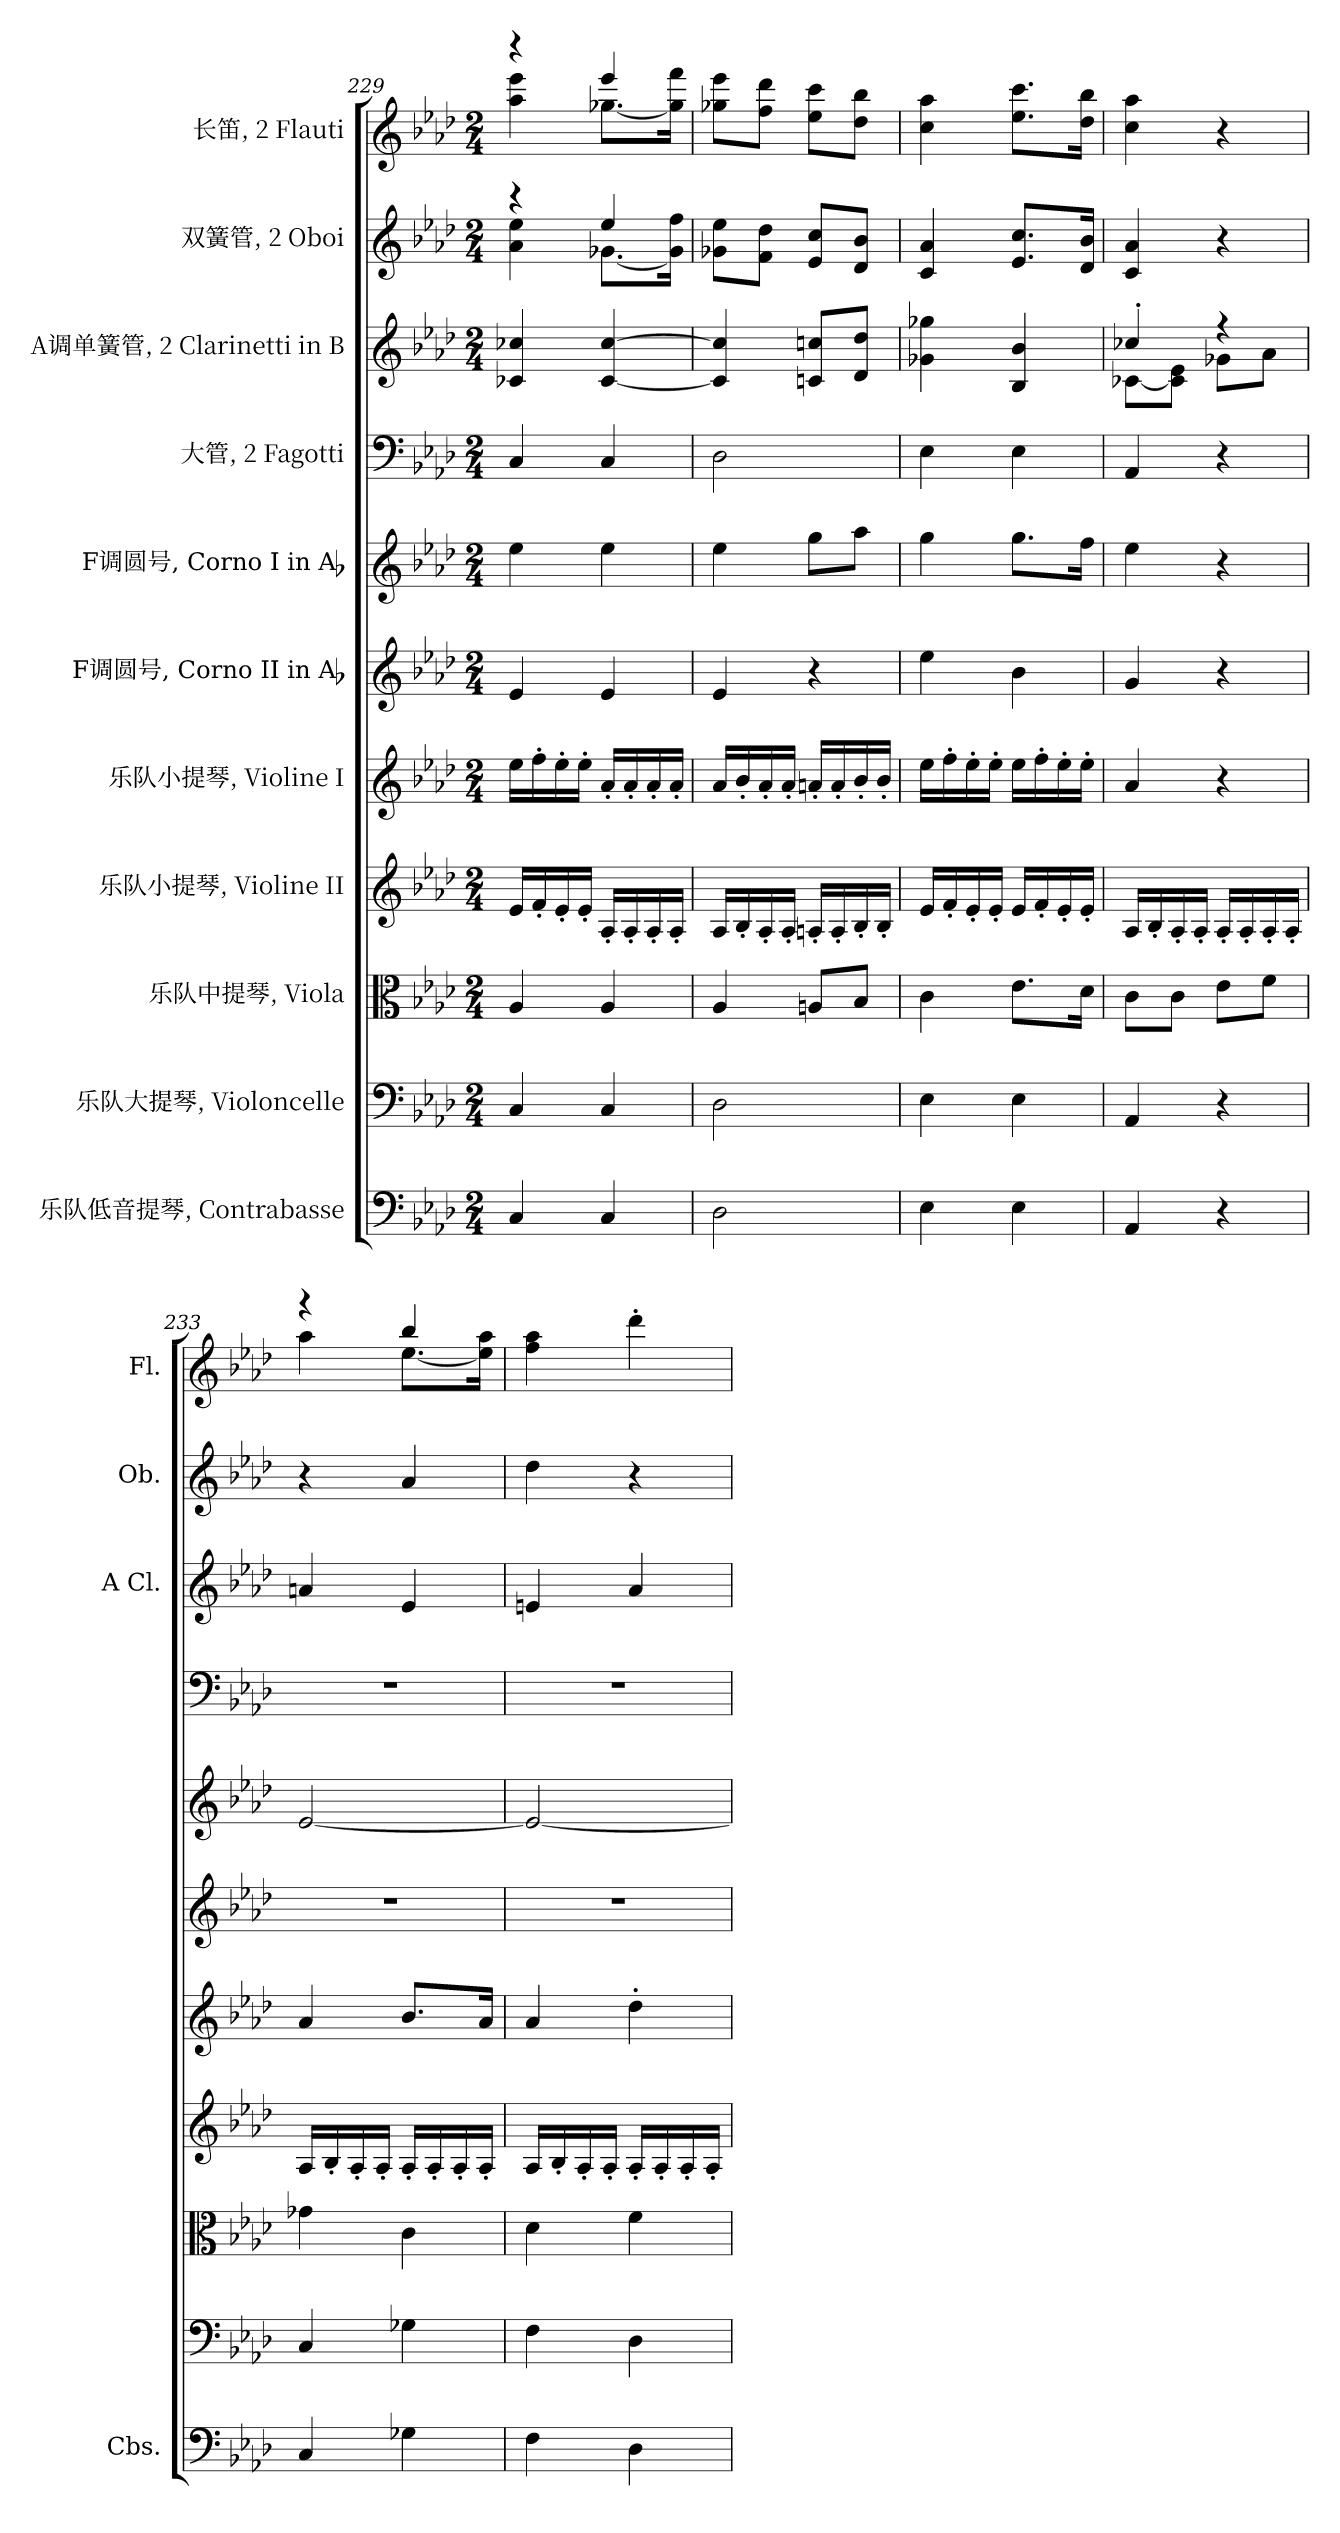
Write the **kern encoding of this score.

**kern	**kern	**kern	**kern	**kern	**kern	**kern	**kern	**kern	**kern	**kern
*part11	*part10	*part9	*part8	*part7	*part6	*part5	*part4	*part3	*part2	*part1
*staff11	*staff10	*staff9	*staff8	*staff7	*staff6	*staff5	*staff4	*staff3	*staff2	*staff1
*I"乐队低音提琴, Contrabasse	*I"乐队大提琴, Violoncelle	*I"乐队中提琴, Viola	*I"乐队小提琴, Violine II	*I"乐队小提琴, Violine I	*I"F调圆号, Corno II in Ab	*I"F调圆号, Corno I in Ab	*I"大管, 2 Fagotti	*I"A调单簧管, 2 Clarinetti in B	*I"双簧管, 2 Oboi	*I"长笛, 2 Flauti
*I'Cbs.	*	*	*	*	*	*	*	*I'A Cl.	*I'Ob.	*I'Fl.
*clefF4	*clefF4	*clefC3	*clefG2	*clefG2	*clefG2	*clefG2	*clefF4	*clefG2	*clefG2	*clefG2
*ITrd7c12	*	*	*	*	*ITrd4c7	*ITrd4c7	*	*ITrd2c3	*	*
*k[b-e-a-d-]	*k[b-e-a-d-]	*k[b-e-a-d-]	*k[b-e-a-d-]	*k[b-e-a-d-]	*k[b-e-a-d-g-]	*k[b-e-a-d-g-]	*k[b-e-a-d-]	*k[b-]	*k[b-e-a-d-]	*k[b-e-a-d-]
*M2/4	*M2/4	*M2/4	*M2/4	*M2/4	*M2/4	*M2/4	*M2/4	*M2/4	*M2/4	*M2/4
*MM61	*MM61	*MM61	*MM61	*MM61	*MM61	*MM61	*MM61	*MM61	*MM61	*MM61
=229	=229	=229	=229	=229	=229	=229	=229	=229	=229	=229
*	*	*	*	*	*	*	*	*	*^	*^
4CC/	4C/	4A-/	16e-/LL	16ee-\LL	4A-/	4a-\	4C/	4A-X/ 4a-X/	4r	4a-\ 4ee-\	4r	4aa-\ 4eee-\
.	.	.	16f'/	16ff'\	.	.	.	.	.	.	.	.
.	.	.	16e-'/	16ee-'\	.	.	.	.	.	.	.	.
.	.	.	16e-'/JJ	16ee-'\JJ	.	.	.	.	.	.	.	.
*	*	*	*	*	*	*	*	*	*	*	*MM63	*
4CC/	4C/	4A-/	16A-'/LL	16a-'/LL	4A-/	4a-\	4C/	[4A-/ [4a-/	4ee-/	[8.g-X\L	4eee-/	[8.gg-X\L
.	.	.	16A-'/	16a-'/	.	.	.	.	.	.	.	.
.	.	.	16A-'/	16a-'/	.	.	.	.	.	.	.	.
.	.	.	16A-'/JJ	16a-'/JJ	.	.	.	.	.	16g-\] 16ff\Jk	.	16gg-\] 16fff\Jk
*	*	*	*	*	*	*	*	*	*v	*v	*	*
*	*	*	*	*	*	*	*	*	*	*v	*v
!!LO:PB:g=z
=230	=230	=230	=230	=230	=230	=230	=230	=230	=230	=230
*	*	*	*	*	*	*	*	*	*	*MM60
2DD-\	2D-\	4A-/	16A-/LL	16a-/LL	4A-/	4a-\	2D-\	4A-/] 4a-/]	8g-X\ 8ee-\L	8gg-X\ 8eee-\L
.	.	.	16B-'/	16b-'/	.	.	.	.	.	.
.	.	.	16A-'/	16a-'/	.	.	.	.	8f\ 8dd-\J	8ff\ 8ddd-\J
.	.	.	16A-'/JJ	16a-'/JJ	.	.	.	.	.	.
*	*	*	*	*	*	*	*	*	*	*MM63
.	.	8An/L	16An'/LL	16an'/LL	4r	8cc\L	.	8An/ 8an/L	8e-/ 8cc/L	8ee-\ 8ccc\L
.	.	.	16A'/	16a'/	.	.	.	.	.	.
.	.	8B-/J	16B-'/	16b-'/	.	8dd-\J	.	8B-/ 8b-/J	8d-/ 8b-/J	8dd-\ 8bb-\J
.	.	.	16B-'/JJ	16b-'/JJ	.	.	.	.	.	.
=231	=231	=231	=231	=231	=231	=231	=231	=231	=231	=231
*	*	*	*	*	*	*	*	*	*	*MM59
4EE-\	4E-\	4c\	16e-/LL	16ee-\LL	4a-\	4cc\	4E-\	4e-X\ 4ee-X\	4c/ 4a-/	4cc\ 4aa-\
.	.	.	16f'/	16ff'\	.	.	.	.	.	.
.	.	.	16e-'/	16ee-'\	.	.	.	.	.	.
.	.	.	16e-'/JJ	16ee-'\JJ	.	.	.	.	.	.
*	*	*	*	*	*	*	*	*	*	*MM63
4EE-\	4E-\	8.e-\L	16e-/LL	16ee-\LL	4e-\	8.cc\L	4E-\	4G/ 4g/	8.e-/ 8.cc/L	8.ee-\ 8.ccc\L
.	.	.	16f'/	16ff'\	.	.	.	.	.	.
.	.	.	16e-'/	16ee-'\	.	.	.	.	.	.
*	*	*	*	*	*	*	*	*	*	*MM55
.	.	16d-\Jk	16e-'/JJ	16ee-'\JJ	.	16b-\Jk	.	.	16d-/ 16b-/Jk	16dd-\ 16bb-\Jk
=232	=232	=232	=232	=232	=232	=232	=232	=232	=232	=232
*	*	*	*	*	*	*	*	*	*	*MM61
*	*	*	*	*	*	*	*	*^	*	*
4AAA-/	4AA-/	8c\L	16A-/LL	4a-/	4c/	4a-\	4AA-/	4a-X'/	[8A-X\L	4c/ 4a-/	4cc\ 4aa-\
.	.	.	16B-'/	.	.	.	.	.	.	.	.
.	.	8c\J	16A-'/	.	.	.	.	.	8A-\] 8c\J	.	.
.	.	.	16A-'/JJ	.	.	.	.	.	.	.	.
*	*	*	*	*	*	*	*	*	*	*	*MM65
4r	4r	8e-\L	16A-'/LL	4r	4r	4r	4r	4r	8e-X\L	4r	4r
.	.	.	16A-'/	.	.	.	.	.	.	.	.
.	.	8f\J	16A-'/	.	.	.	.	.	8f\J	.	.
.	.	.	16A-'/JJ	.	.	.	.	.	.	.	.
*	*	*	*	*	*	*	*	*v	*v	*	*
!!LO:PB:g=z
=233	=233	=233	=233	=233	=233	=233	=233	=233	=233	=233
*	*	*	*	*	*	*	*	*	*	*MM61
*	*	*	*	*	*	*	*	*	*	*^
4CC/	4C/	4g-X\	16A-/LL	4a-/	2r	[2A-/	2r	4f#X/	4r	4r	4aa-\
.	.	.	16B-'/	.	.	.	.	.	.	.	.
.	.	.	16A-'/	.	.	.	.	.	.	.	.
.	.	.	16A-'/JJ	.	.	.	.	.	.	.	.
*	*	*	*	*	*	*	*	*	*	*MM65	*
4GG-X\	4G-X\	4c\	16A-'/LL	8.b-/L	.	.	.	4c/	4a-/	4bb-/	[8.ee-\L
.	.	.	16A-'/	.	.	.	.	.	.	.	.
.	.	.	16A-'/	.	.	.	.	.	.	.	.
.	.	.	16A-'/JJ	16a-/Jk	.	.	.	.	.	.	16ee-\] 16aa-\Jk
*	*	*	*	*	*	*	*	*	*	*v	*v
=234	=234	=234	=234	=234	=234	=234	=234	=234	=234	=234
*	*	*	*	*	*	*	*	*	*	*MM61
4FF\	4F\	4d-\	16A-/LL	4a-/	2r	2A-/_	2r	4c#X/	4dd-\	4ff\ 4aa-\
.	.	.	16B-'/	.	.	.	.	.	.	.
.	.	.	16A-'/	.	.	.	.	.	.	.
.	.	.	16A-'/JJ	.	.	.	.	.	.	.
*	*	*	*	*	*	*	*	*	*	*MM63
4DD-\	4D-\	4f\	16A-'/LL	4dd-'\	.	.	.	4f/	4r	4ddd-'\
.	.	.	16A-'/	.	.	.	.	.	.	.
.	.	.	16A-'/	.	.	.	.	.	.	.
.	.	.	16A-'/JJ	.	.	.	.	.	.	.
=	=	=	=	=	=	=	=	=	=	=
*-	*-	*-	*-	*-	*-	*-	*-	*-	*-	*-
